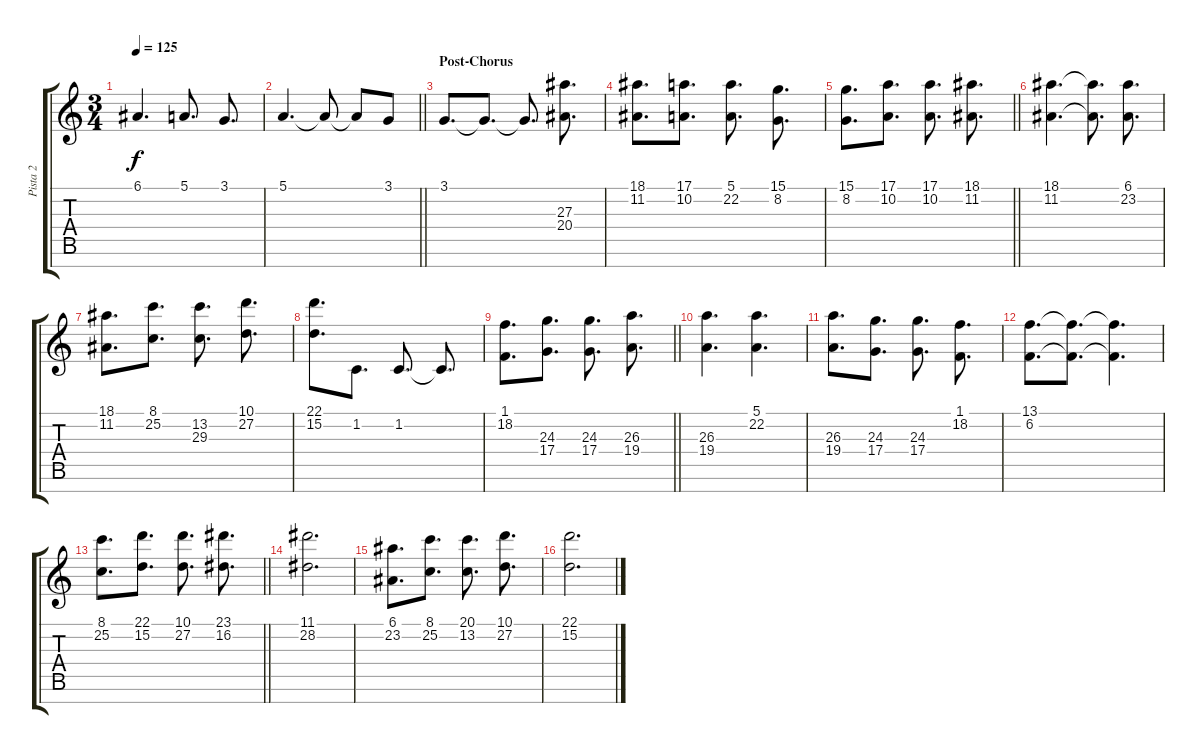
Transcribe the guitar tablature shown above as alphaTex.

\track ("Pista 2" "Pista 2") {instrument acousticgrandpiano}
\staff {score tabs}
\tuning (E4 B3 G3 D3 A2 E2 B1) {hide}
\ts (3 4)
\tempo 125
\clef g2
\ks c
6.1.4{d dy f} 5.1.8{d} 3.1.8{d} |
\barLineRight lightlight
5.1.4{d} 5.1{t}.8 5.1{t}.8 3.1.8 |
\section ("" "Post-Chorus")
3.1.8{d} 3.1{t}.8{d} 3.1{t}.8{d} (27.3 20.4).8{d} |
(18.1 11.2).8{d} (17.1 10.2).8{d} (5.1 22.2).8{d} (15.1 8.2).8{d} |
\barLineRight lightlight
(15.1 8.2).8{d} (17.1 10.2).8{d} (17.1 10.2).8{d} (18.1 11.2).8{d} |
(18.1 11.2).4{d} (18.1{t} 11.2{t}).8{d} (6.1 23.2).8{d} |
(18.1 11.2).8{d} (8.1 25.2).8{d} (13.2 29.3).8{d} (10.1 27.2).8{d} |
(22.1 15.2).8{d} 1.2.8{d} 1.2.8{d} 1.2{t}.8{d} |
\barLineRight lightlight
(1.1 18.2).8{d} (24.3 17.4).8{d} (24.3 17.4).8{d} (26.3 19.4).8{d} |
(26.3 19.4).4{d} (5.1 22.2).4{d} |
(26.3 19.4).8{d} (24.3 17.4).8{d} (24.3 17.4).8{d} (1.1 18.2).8{d} |
(13.1 6.2).8{d} (13.1{t} 6.2{t}).8{d} (13.1{t} 6.2{t}).4{d} |
\barLineRight lightlight
(8.1 25.2).8{d} (22.1 15.2).8{d} (10.1 27.2).8{d} (23.1 16.2).8{d} |
(11.1 28.2).2{d} |
(6.1 23.2).8{d} (8.1 25.2).8{d} (20.1 13.2).8{d} (10.1 27.2).8{d} |
(22.1 15.2).2{d}
